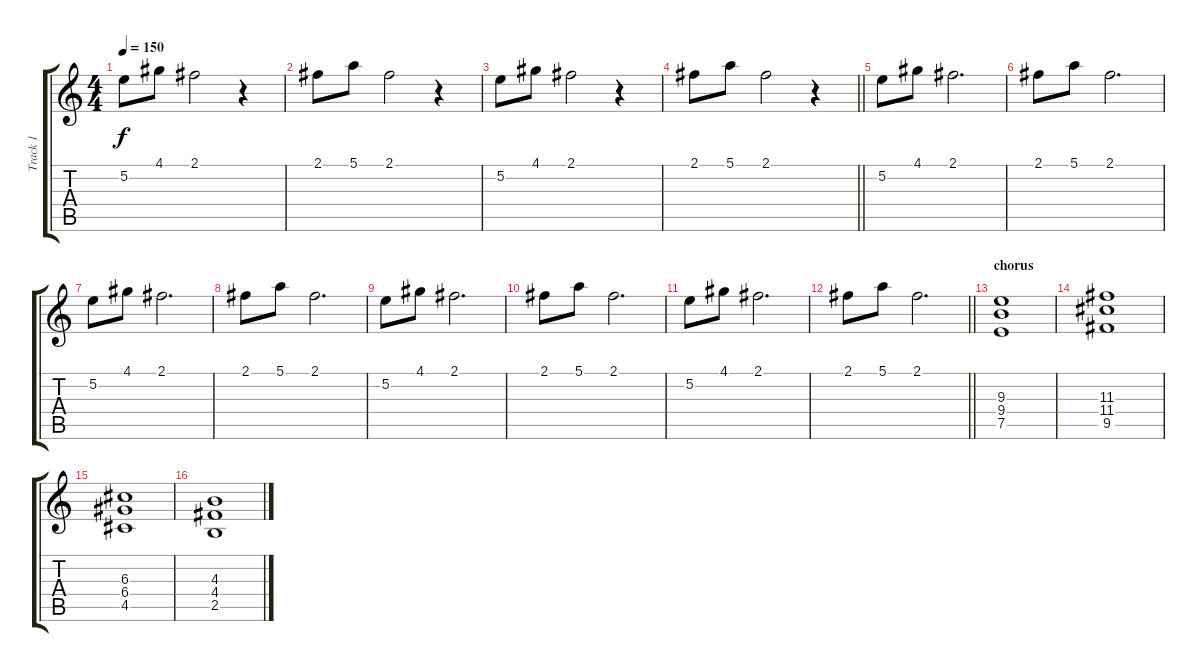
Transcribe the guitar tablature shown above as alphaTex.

\track ("Track 1" "Track 1") {instrument overdrivenguitar}
\staff {score tabs}
\tuning (E4 B3 G3 D3 A2 E2) {hide}
\ts (4 4)
\tempo 150
\clef g2
\ks c
5.2.8{dy f} 4.1.8 2.1.2 r.4 |
2.1.8 5.1.8 2.1.2 r.4 |
5.2.8 4.1.8 2.1.2 r.4 |
\barLineRight lightlight
2.1.8 5.1.8 2.1.2 r.4 |
5.2.8 4.1.8 2.1.2{d} |
2.1.8 5.1.8 2.1.2{d} |
5.2.8 4.1.8 2.1.2{d} |
2.1.8 5.1.8 2.1.2{d} |
5.2.8 4.1.8 2.1.2{d} |
2.1.8 5.1.8 2.1.2{d} |
5.2.8 4.1.8 2.1.2{d} |
\barLineRight lightlight
2.1.8 5.1.8 2.1.2{d} |
\section ("" "chorus")
(9.3 9.4 7.5).1 |
(11.3 11.4 9.5).1 |
(6.3 6.4 4.5).1 |
(4.3 4.4 2.5).1
